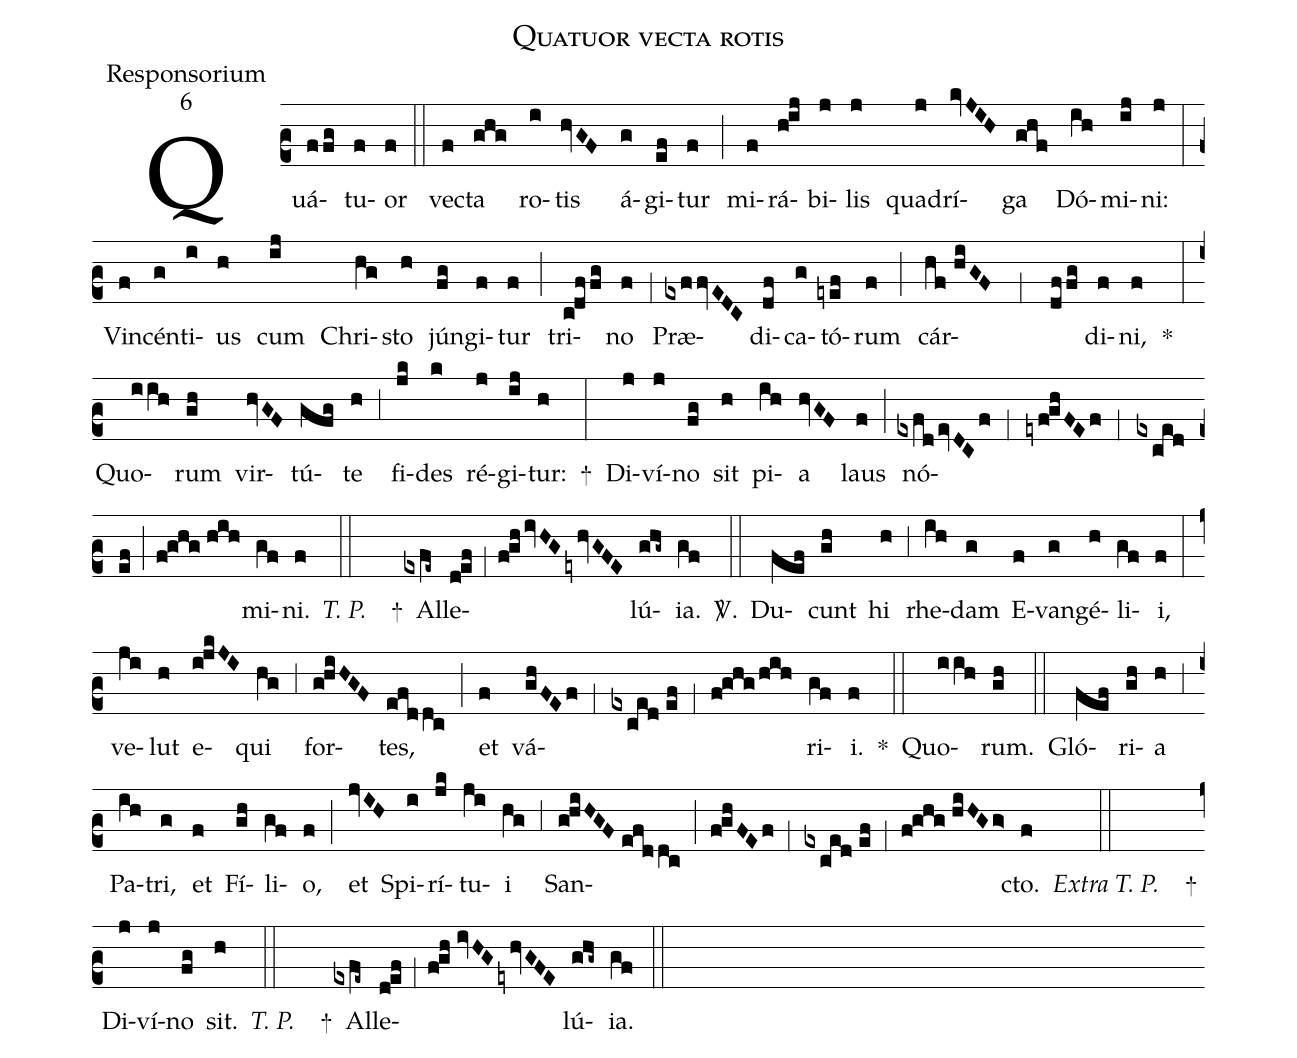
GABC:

name:Quatuor vecta rotis;
office-part:Responsorium;
mode:6;
%%
(c2) Quá(ffg)tu(f)or(f) (::) ve(f)cta(ghg) ro(i)tis(hvGF) á(g)gi(ef)tur(f) (;) mi(f)rá(h!ij)bi(j)lis(j) qua(j)drí(kvJIH)ga(ghf) Dó(ih)mi(ij)ni:(j) (:) Vin(f)cén(g)ti(i)us(h) cum(ij) Chri(hg)sto(h) jún(fg)gi(f)tur(f) (;) tri(c!dffg)no(f) (;1) Præ(exffvEDC)di(df)ca(g)tó(eyef)rum(f) (;) cár(hf//hiGF;1dffg)di(f)ni,(f) *(:) Quo(iih)rum(gh) vir(hvGF)tú(gfg)te(h) (;3) fi(jk)des(k) ré(j)gi(ij)tur:(h) +(:) Di(j)ví(j)no(fg) sit(h) pi(ih)a(hvGF) laus(f) (;) nó(exfd/evDC/f;1eyf!ghFEf;1exced//ef;f!ghg//hih)mi(gf)ni.(f) <i>T. P.</i>(::) +() Al(exfe~)le(d!ef;1f!gh/ivHG/eyhvGFE)lú(ghg~)ia.(gf) <sp>V/</sp>.(::) Du(fef)cunt(gh) hi(h) (;3) rhe(ih)dam(g) E(f)van(g)gé(h)li(gf)i,(f) (:) ve(ji)lut(h) e(i!jkJI)qui(hg) (;3) for(g!hiHGF)tes,(efddc) (;) et(f) vá(ghFEf;1exced//ef;1f!ghg/hih)ri(gf)i.(f) *(::) Quo(iih)rum.(gh) (::) Gló(fef)ri(gh)a(h) (;3) Pa(ih)tri,(g) et(f) Fí(gh)li(gf)o,(f) (;) et(jvIH) Spi(i)rí(jk)tu(ji)i(hg) (;3) San(g!hiHGF//efddc;f!ghFEf;1exced//ef;1f!ghg//hiHGg>)cto.(f) <i>Extra T. P.</i>(::) +() Di(j)ví(j)no(fg) sit.(h) <i>T. P.</i>(::) +() Al(exfe~)le(d!ef;1f!gh//ivHG/eyhvGFE)lú(ghg~)ia.(gf) (::)
